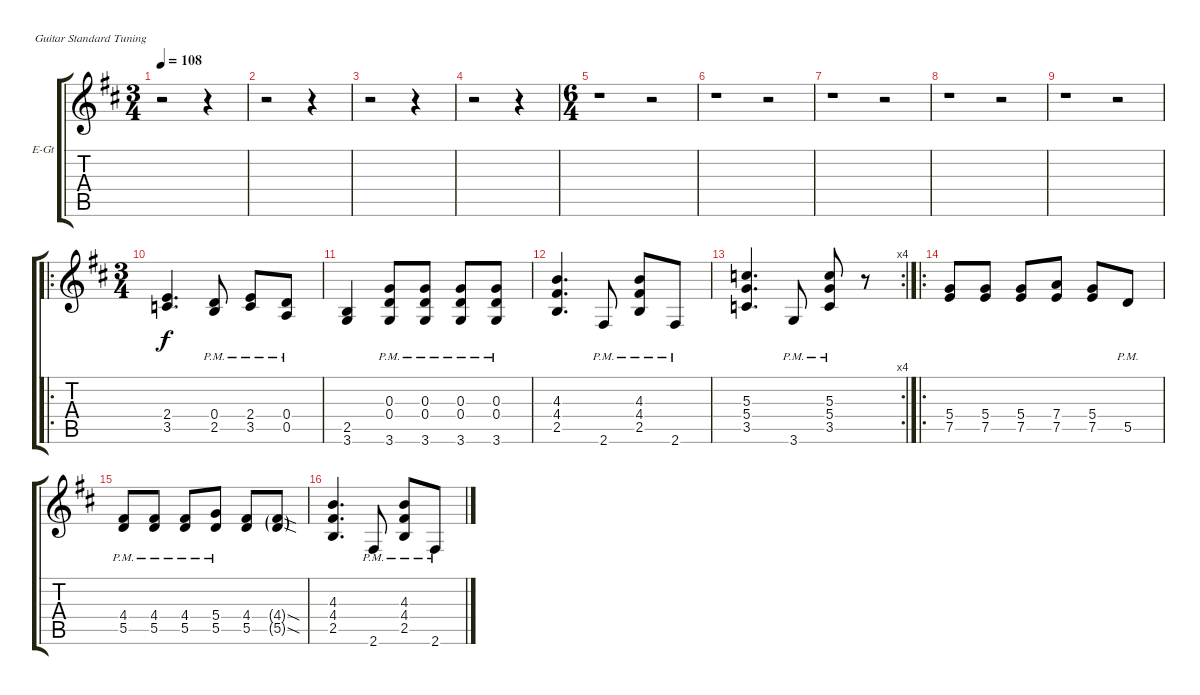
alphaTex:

\bracketExtendMode groupsimilarinstruments
\firstSystemTrackNameOrientation horizontal
\otherSystemsTrackNameOrientation horizontal
\track ("Gtr 7" "E-Gt") {instrument distortionguitar}
\staff {score tabs}
\tuning (E4 B3 G3 D3 A2 E2)
\ts (3 4)
\tempo 108
\clef g2
\scale
1.06305
\ks d
r.2{dy f} r.4 |
\scale
0.936948 r.2 r.4 |
\scale
1.06305 r.2 r.4 |
\scale
0.936948 r.2 r.4 |
\ts (6 4)
\beaming (8 2 2 2)
\scale
1.09332 r.1 r.2 |
\scale
0.906684 r.1 r.2 |
\scale
1.06305 r.1 r.2 |
\scale
0.936948 r.1 r.2 |
\scale
1.06305 r.1 r.2 |
\ro
\ts (3 4)
\beaming (8 2 2 2)
\scale
0.936948 (2.4 3.5).4{d} (0.4{pm} 2.5{pm}).8 (2.4{pm} 3.5{pm}).8 (0.4{pm} 0.5{pm}).8 |
\scale
1.06305 (2.5 3.6).4 (0.3{pm} 0.4{pm} 3.6{pm}).8 (0.3{pm} 0.4{pm} 3.6{pm}).8 (0.3{pm} 0.4{pm} 3.6{pm}).8 (0.3{pm} 0.4{pm} 3.6{pm}).8 |
\scale
0.936948 (4.3 4.4 2.5).4{d} 2.6{pm}.8 (4.3{pm} 4.4{pm} 2.5{pm}).8 2.6{pm}.8 |
\rc 4
\scale
1.06305 (5.3 5.4 3.5).4{d} 3.6{pm}.8 (5.3{pm} 5.4{pm} 3.5{pm}).8 r.8 |
\ro
\scale
0.936948 (5.4 7.5).8 (5.4 7.5).8 (5.4 7.5).8 (7.4 7.5).8 (5.4 7.5).8 5.5{pm}.8 |
\scale
1.06305 (4.4{pm} 5.5{pm}).8 (4.4{pm} 5.5{pm}).8 (4.4{pm} 5.5{pm}).8 (5.4{pm} 5.5{pm}).8 (4.4 5.5).8 (4.4{sod g} 5.5{sod g}).8 |
\scale
0.936948 (4.3 4.4 2.5).4{d} 2.6{pm}.8 (4.3{pm} 4.4{pm} 2.5{pm}).8 2.6{pm}.8
